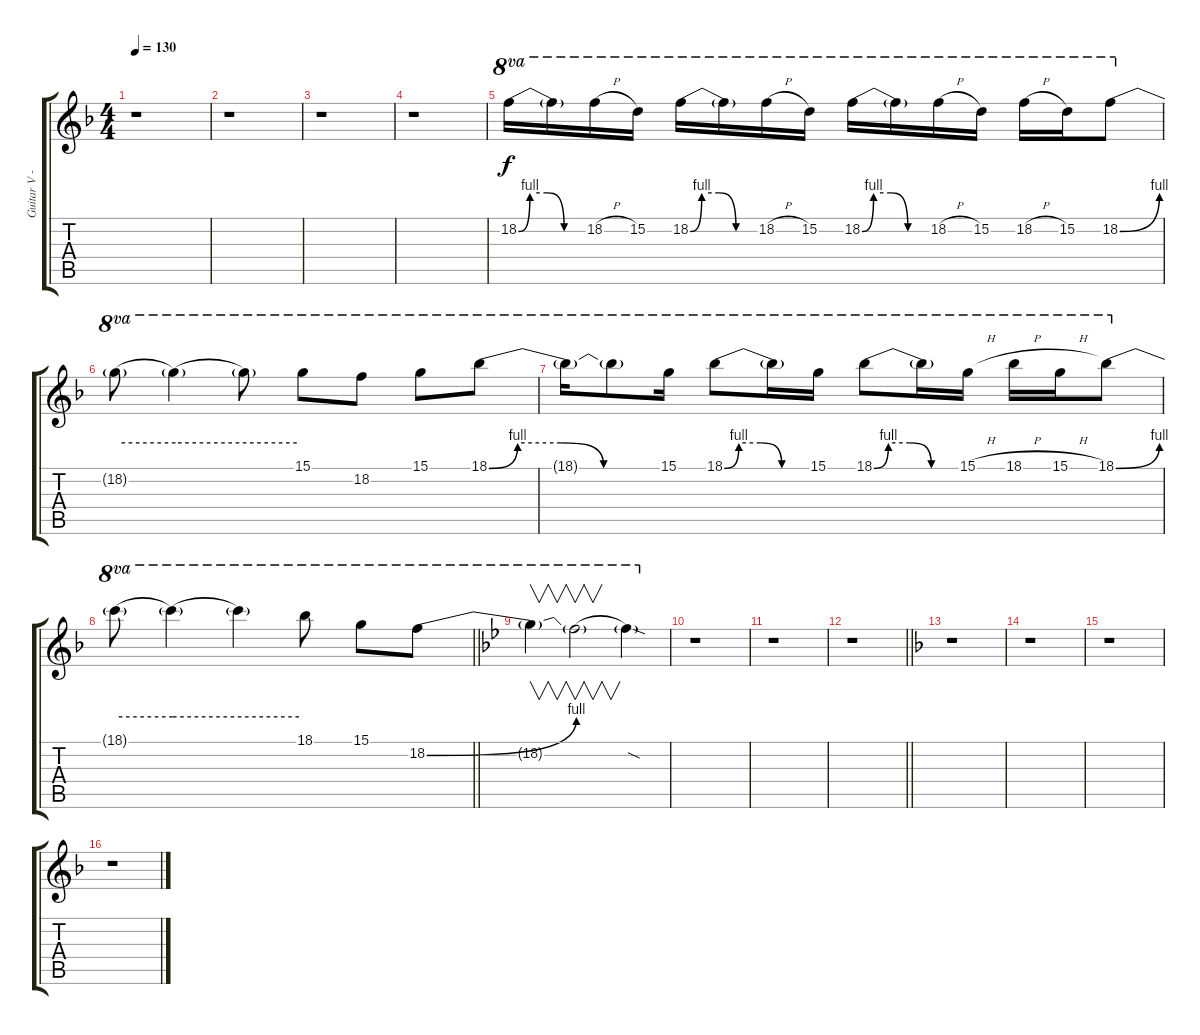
\track ("Guitar V - Lead II" "Guitar V -") {instrument distortionguitar}
\staff {score tabs}
\tuning (E4 B3 G3 D3 A2 E2) {hide}
\ts (4 4)
\tempo 130
\clef g2
\ks f
r.1{dy f} |
r.1 |
r.1 |
r.1 |
18.2{be (custom 0 0 10 4 25 4 40 0 60 0)}.16{ot 8va} 18.2{t}.16{ot 8va} 18.2{h}.16{ot 8va} 15.2.16{ot 8va} 18.2{be (custom 0 0 10 4 25 4 40 0 60 0)}.16{ot 8va} 18.2{t}.16{ot 8va} 18.2{h}.16{ot 8va} 15.2.16{ot 8va} 18.2{be (custom 0 0 10 4 25 4 40 0 60 0)}.16{ot 8va} 18.2{t}.16{ot 8va} 18.2{h}.16{ot 8va} 15.2.16{ot 8va} 18.2{h}.16{ot 8va} 15.2.16{ot 8va} 18.2{be (bend 0 0 60 4)}.8{ot 8va} |
18.2{be (hold 0 4 60 4) t}.8{ot 8va} 18.2{be (hold 0 4 60 4) t}.4{ot 8va} 18.2{t}.8{ot 8va} 15.1.8{ot 8va} 18.2.8{ot 8va} 15.1.8{ot 8va} 18.1{be (custom 0 0 10 4 25 4 40 0 60 0)}.8{ot 8va} |
18.1{t}.16{ot 8va} 18.1{t}.8{ot 8va} 15.1.16{ot 8va} 18.1{be (custom 0 0 10 4 25 4 40 0 60 0)}.8{ot 8va} 18.1{t}.16{ot 8va} 15.1.16{ot 8va} 18.1{be (custom 0 0 10 4 25 4 40 0 60 0)}.8{ot 8va} 18.1{t}.16{ot 8va} 15.1{h}.16{ot 8va} 18.1{h}.16{ot 8va} 15.1{h}.16{ot 8va} 18.1{be (bend 0 0 60 4)}.8{ot 8va} |
\barLineRight lightlight
18.1{be (hold 0 4 60 4) t}.8{ot 8va} 18.1{be (hold 0 4 60 4) t}.4{ot 8va} 18.1{t}.4{ot 8va} 18.1.8{ot 8va} 15.1.8{ot 8va} 18.2{be (bend 0 0 60 4)}.8{ot 8va} |
\ks bb
18.2{t}.4{v ot 8va} 18.2{be (hold 40 0 60 0) t}.2{v ot 8va} 18.2{sod t}.4{ot 8va} |
r.1 |
r.1 |
\barLineRight lightlight
r.1 |
\ks f
r.1 |
r.1 |
r.1 |
r.1
